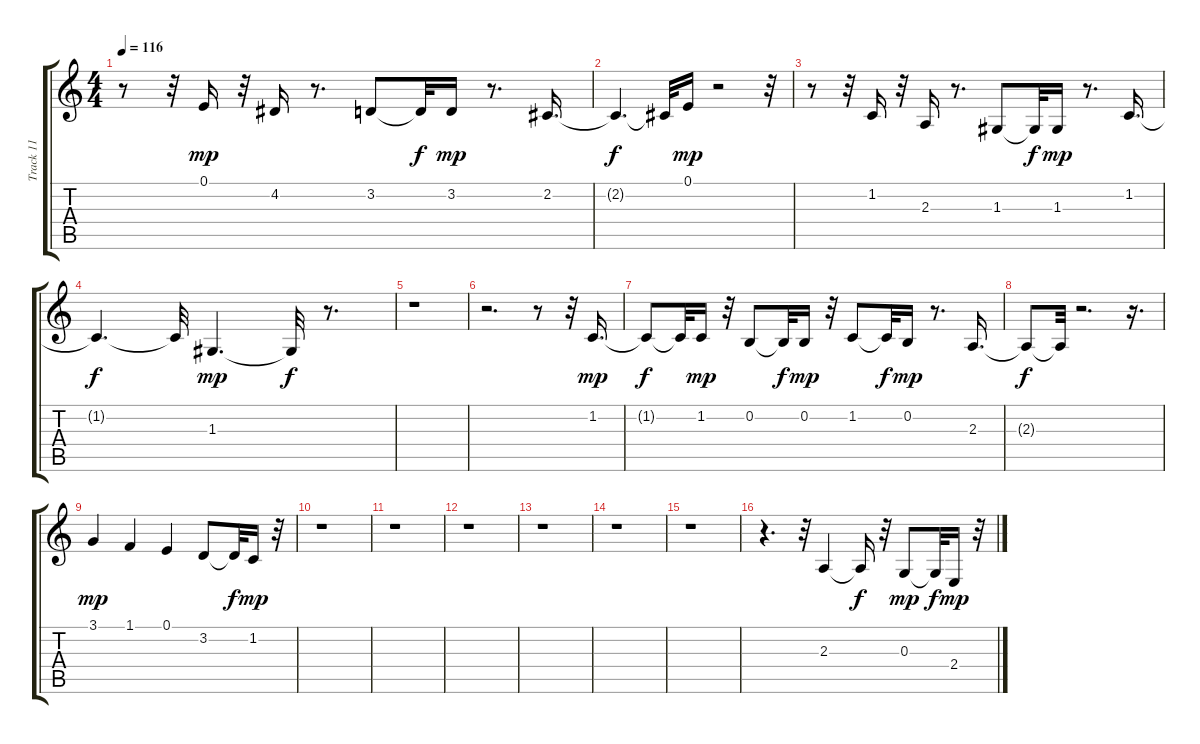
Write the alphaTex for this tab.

\track ("Track 11" "Track 11") {instrument altosax}
\staff {score tabs}
\tuning (E4 B3 G3 D3 A2 E2) {hide}
\ts (4 4)
\tempo 116
\clef g2
\ks c
r.8{dy f} r.32 0.1.16{dy mp} r.32 4.2.16 r.8{d} 3.2.8 3.2{t}.32{dy f} 3.2.16{dy mp} r.8{d} 2.2.16{d} |
2.2{t}.4{d dy f} 2.2{t}.32 0.1.16{dy mp} r.2 r.32 |
r.8 r.32 1.2.16 r.32 2.3.16 r.8{d} 1.3.8 1.3{t}.32{dy f} 1.3.16{dy mp} r.8{d} 1.2.16{d} |
1.2{t}.4{d dy f} 1.2{t}.32 1.3.4{d dy mp} 1.3{t}.32{dy f} r.8{d} |
r.1 |
r.2{d} r.8 r.32 1.2.16{d dy mp} |
1.2{t}.8{dy f} 1.2{t}.32 1.2.16{dy mp} r.32 0.2.8 0.2{t}.32{dy f} 0.2.16{dy mp} r.32 1.2.8 1.2{t}.32{dy f} 0.2.16{dy mp} r.8{d} 2.3.16{d} |
2.3{t}.8{dy f} 2.3{t}.32 r.2{d} r.16{d} |
3.1.4{dy mp} 1.1.4 0.1.4 3.2.8 3.2{t}.32{dy f} 1.2.16{dy mp} r.32 |
r.1 |
r.1 |
r.1 |
r.1 |
r.1 |
r.1 |
r.4{d} r.32 2.3.4 2.3{t}.16{dy f} r.32 0.3.8{dy mp} 0.3{t}.32{dy f} 2.4.16{dy mp} r.32
